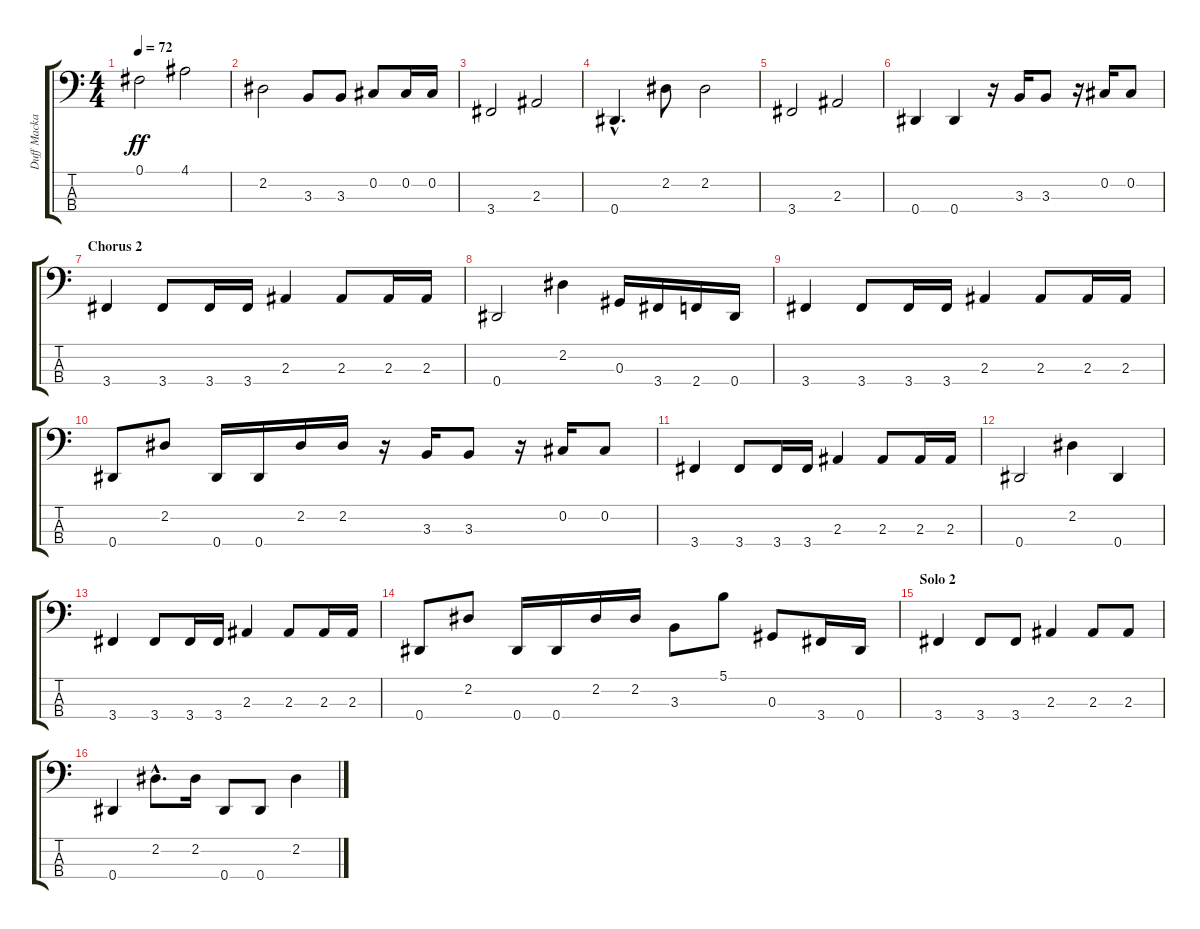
\track ("Duff Mackagan" "Duff Macka") {instrument electricbasspick}
\staff {score tabs}
\tuning (Gb2 Db2 Ab1 Eb1) {hide}
\ts (4 4)
\tempo 72
\clef f4
\ks c
0.1.2{dy ff} 4.1.2 |
2.2.2 3.3.8 3.3.8 0.2.8 0.2.16 0.2.16 |
3.4.2 2.3.2 |
0.4{hac}.4{d} 2.2.8 2.2.2 |
3.4.2 2.3.2 |
0.4.4 0.4.4 r.16 3.3.16 3.3.8 r.16 0.2.16 0.2.8 |
\section ("" "Chorus 2")
3.4.4 3.4.8 3.4.16 3.4.16 2.3.4 2.3.8 2.3.16 2.3.16 |
0.4.2 2.2.4 0.3.16 3.4.16 2.4.16 0.4.16 |
3.4.4 3.4.8 3.4.16 3.4.16 2.3.4 2.3.8 2.3.16 2.3.16 |
0.4.8 2.2.8 0.4.16 0.4.16 2.2.16 2.2.16 r.16 3.3.16 3.3.8 r.16 0.2.16 0.2.8 |
3.4.4 3.4.8 3.4.16 3.4.16 2.3.4 2.3.8 2.3.16 2.3.16 |
0.4.2 2.2.4 0.4.4 |
3.4.4 3.4.8 3.4.16 3.4.16 2.3.4 2.3.8 2.3.16 2.3.16 |
0.4.8 2.2.8 0.4.16 0.4.16 2.2.16 2.2.16 3.3.8 5.1.8 0.3.8 3.4.16 0.4.16 |
\section ("" "Solo 2")
3.4.4 3.4.8 3.4.8 2.3.4 2.3.8 2.3.8 |
0.4.4 2.2{hac}.8{d} 2.2.16 0.4.8 0.4.8 2.2.4
